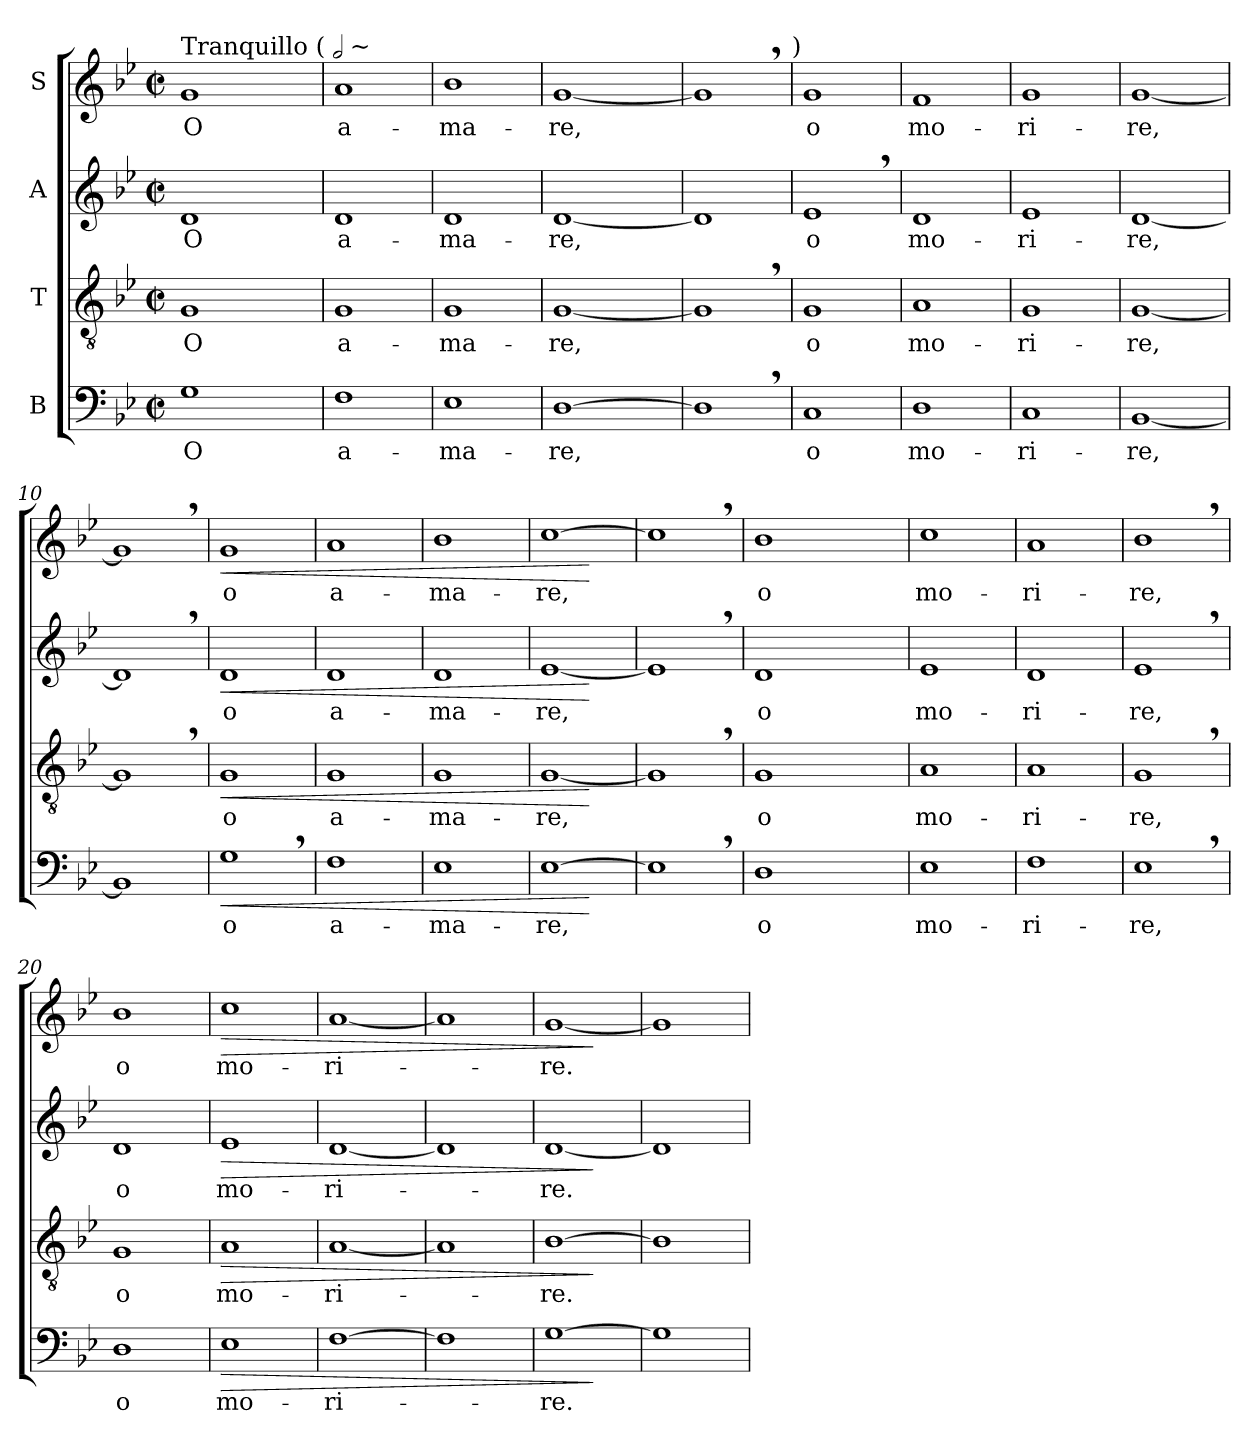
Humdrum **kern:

**kern	**text	**dynam	**kern	**text	**dynam	**kern	**text	**dynam	**kern	**text	**dynam
*part4	*part4	*part4	*part3	*part3	*part3	*part2	*part2	*part2	*part1	*part1	*part1
*staff4	*staff4	*staff4	*staff3	*staff3	*staff3	*staff2	*staff2	*staff2	*staff1	*staff1	*staff1
*I"B	*	*	*I"T	*	*	*I"A	*	*	*I"S	*	*
*clefF4	*	*	*clefGv2	*	*	*clefG2	*	*	*clefG2	*	*
*k[b-e-]	*	*	*k[b-e-]	*	*	*k[b-e-]	*	*	*k[b-e-]	*	*
*B-:	*	*	*B-:	*	*	*B-:	*	*	*B-:	*	*
*M2/2	*	*	*M2/2	*	*	*M2/2	*	*	*M2/2	*	*
*met(c|)	*	*	*met(c|)	*	*	*met(c|)	*	*	*met(c|)	*	*
=1	=1	=1	=1	=1	=1	=1	=1	=1	=1	=1	=1
!	!	!	!	!	!	!	!	!	!LO:TX:a:t=Tranquillo ( [half] ~	!	!
!	!LO:LY:b	!	!	!LO:LY:b	!	!	!LO:LY:b	!	!	!LO:LY:b	!
*^	*	*	*^	*	*	*^	*	*	*	*	*
1G	4..ryy	O	.	1G	4..ryy	O	.	1d	4..ryy	O	.	1g	O	.
.	2ryy	.	.	.	2ryy	.	.	.	2ryy	.	.	.	.	.
.	16ryy	.	.	.	16ryy	.	.	.	16ryy	.	.	.	.	.
=2	=2	=2	=2	=2	=2	=2	=2	=2	=2	=2	=2	=2	=2	=2
!	!	!LO:LY:b	!	!	!	!LO:LY:b	!	!	!	!LO:LY:b	!	!	!LO:LY:b	!
*v	*v	*	*	*	*	*	*	*v	*v	*	*	*	*	*
*	*	*	*v	*v	*	*	*	*	*	*	*	*
1F	a-	.	1G	a-	.	1d	a-	.	1a	a-	.
=3	=3	=3	=3	=3	=3	=3	=3	=3	=3	=3	=3
!	!LO:LY:b	!	!	!LO:LY:b	!	!	!LO:LY:b	!	!	!LO:LY:b	!
1E-	-ma-	.	1G	-ma-	.	1d	-ma-	.	1b-	-ma-	.
=4	=4	=4	=4	=4	=4	=4	=4	=4	=4	=4	=4
!	!LO:LY:b	!	!	!LO:LY:b	!	!	!LO:LY:b	!	!	!LO:LY:b	!
*	*	*	*	*	*	*	*	*	*^	*	*
[>1D	-re,	.	[<1G	-re,	.	[<1d	-re,	.	[<1g	2ryy	-re,	.
*	*	*	*	*	*	*	*	*	*MM60	*	*	*
.	.	.	.	.	.	.	.	.	.	2ryy	.	.
*	*	*	*	*	*	*	*	*	*v	*v	*	*
=5	=5	=5	=5	=5	=5	=5	=5	=5	=5	=5	=5
1D,>]	.	.	1G,>]	.	.	1d]	.	.	1g,>]	.	.
!	!	!	!	!	!	!	!	!	!LO:TX:a:t=)	!	!
=6	=6	=6	=6	=6	=6	=6	=6	=6	=6	=6	=6
!	!LO:LY:b	!	!	!LO:LY:b	!	!	!LO:LY:b	!	!	!LO:LY:b	!
1C	o	.	1G	o	.	1e-,>	o	.	1g	o	.
=7	=7	=7	=7	=7	=7	=7	=7	=7	=7	=7	=7
!	!LO:LY:b	!	!	!LO:LY:b	!	!	!LO:LY:b	!	!	!LO:LY:b	!
1D	mo-	.	1A	mo-	.	1d	mo-	.	1f	mo-	.
=8	=8	=8	=8	=8	=8	=8	=8	=8	=8	=8	=8
!	!LO:LY:b	!	!	!LO:LY:b	!	!	!LO:LY:b	!	!	!LO:LY:b	!
1C	-ri-	.	1G	-ri-	.	1e-	-ri-	.	1g	-ri-	.
=9	=9	=9	=9	=9	=9	=9	=9	=9	=9	=9	=9
!	!LO:LY:b	!	!	!LO:LY:b	!	!	!LO:LY:b	!	!	!LO:LY:b	!
[<1BB-	-re,	.	[<1G	-re,	.	[<1d	-re,	.	[<1g	-re,	.
=10	=10	=10	=10	=10	=10	=10	=10	=10	=10	=10	=10
1BB-]	.	.	1G,>]	.	.	1d,>]	.	.	1g,>]	.	.
=11	=11	=11	=11	=11	=11	=11	=11	=11	=11	=11	=11
!	!LO:LY:b	!LO:HP:b	!	!LO:LY:b	!LO:HP:b	!	!LO:LY:b	!LO:HP:b	!	!LO:LY:b	!LO:HP:b
1G,>	o	<	1G	o	<	1d	o	<	1g	o	<
=12	=12	=12	=12	=12	=12	=12	=12	=12	=12	=12	=12
!	!LO:LY:b	!	!	!LO:LY:b	!	!	!LO:LY:b	!	!	!LO:LY:b	!
1F	a-	.	1G	a-	.	1d	a-	.	1a	a-	.
=13	=13	=13	=13	=13	=13	=13	=13	=13	=13	=13	=13
!	!LO:LY:b	!	!	!LO:LY:b	!	!	!LO:LY:b	!	!	!LO:LY:b	!
1E-	-ma-	.	1G	-ma-	.	1d	-ma-	.	1b-	-ma-	.
=14	=14	=14	=14	=14	=14	=14	=14	=14	=14	=14	=14
!	!LO:LY:b	!	!	!LO:LY:b	!	!	!LO:LY:b	!	!	!LO:LY:b	!
[>1E-	-re,	.	[<1G	-re,	.	[<1e-	-re,	.	[>1cc	-re,	.
.	.	[	.	.	[	.	.	[	.	.	[
=15	=15	=15	=15	=15	=15	=15	=15	=15	=15	=15	=15
1E-,>]	.	.	1G,>]	.	.	1e-,>]	.	.	1cc,>]	.	.
=16	=16	=16	=16	=16	=16	=16	=16	=16	=16	=16	=16
!	!LO:LY:b	!	!	!LO:LY:b	!	!	!LO:LY:b	!	!	!LO:LY:b	!
*^	*	*	*^	*	*	*^	*	*	*	*	*
1D	4ryy	o	.	1G	4ryy	o	.	1d	4ryy	o	.	1b-	o	.
.	32ryy	.	.	.	32ryy	.	.	.	32ryy	.	.	.	.	.
.	2ryy	.	.	.	2ryy	.	.	.	2ryy	.	.	.	.	.
.	8..ryy	.	.	.	8..ryy	.	.	.	8..ryy	.	.	.	.	.
=17	=17	=17	=17	=17	=17	=17	=17	=17	=17	=17	=17	=17	=17	=17
!	!	!LO:LY:b	!	!	!	!LO:LY:b	!	!	!	!LO:LY:b	!	!	!LO:LY:b	!
*v	*v	*	*	*	*	*	*	*v	*v	*	*	*	*	*
*	*	*	*v	*v	*	*	*	*	*	*	*	*
1E-	mo-	.	1A	mo-	.	1e-	mo-	.	1cc	mo-	.
=18	=18	=18	=18	=18	=18	=18	=18	=18	=18	=18	=18
!	!LO:LY:b	!	!	!LO:LY:b	!	!	!LO:LY:b	!	!	!LO:LY:b	!
1F	-ri-	.	1A	-ri-	.	1d	-ri-	.	1a	-ri-	.
=19	=19	=19	=19	=19	=19	=19	=19	=19	=19	=19	=19
!	!LO:LY:b	!	!	!LO:LY:b	!	!	!LO:LY:b	!	!	!LO:LY:b	!
1E-,>	-re,	.	1G,>	-re,	.	1e-,>	-re,	.	1b-,>	-re,	.
=20	=20	=20	=20	=20	=20	=20	=20	=20	=20	=20	=20
!	!LO:LY:b	!	!	!LO:LY:b	!	!	!LO:LY:b	!	!	!LO:LY:b	!
1D	o	.	1G	o	.	1d	o	.	1b-	o	.
!!LO:LB:g=z
=21	=21	=21	=21	=21	=21	=21	=21	=21	=21	=21	=21
!	!LO:LY:b	!LO:HP:b	!	!LO:LY:b	!LO:HP:b	!	!LO:LY:b	!LO:HP:b	!	!LO:LY:b	!LO:HP:b
1E-	mo-	>	1A	mo-	>	1e-	mo-	>	1cc	mo-	>
=22	=22	=22	=22	=22	=22	=22	=22	=22	=22	=22	=22
!	!LO:LY:b:rj	!	!	!LO:LY:b:rj	!	!	!LO:LY:b:rj	!	!	!LO:LY:b:rj	!
[>1F	-ri-	.	[<1A	-ri-	.	[<1d	-ri-	.	[<1a	-ri-	.
=23	=23	=23	=23	=23	=23	=23	=23	=23	=23	=23	=23
1F]	.	.	1A]	.	.	1d]	.	.	1a]	.	.
=24	=24	=24	=24	=24	=24	=24	=24	=24	=24	=24	=24
!	!LO:LY:b	!	!	!LO:LY:b	!	!	!LO:LY:b	!	!	!LO:LY:b	!
[>1G	-re.	.	[>1B-	-re.	.	[<1d	-re.	.	[<1g	-re.	.
.	.	]	.	.	]	.	.	]	.	.	]
=25	=25	=25	=25	=25	=25	=25	=25	=25	=25	=25	=25
1G]	.	.	1B-]	.	.	1d]	.	.	1g]	.	.
=	=	=	=	=	=	=	=	=	=	=	=
*-	*-	*-	*-	*-	*-	*-	*-	*-	*-	*-	*-
